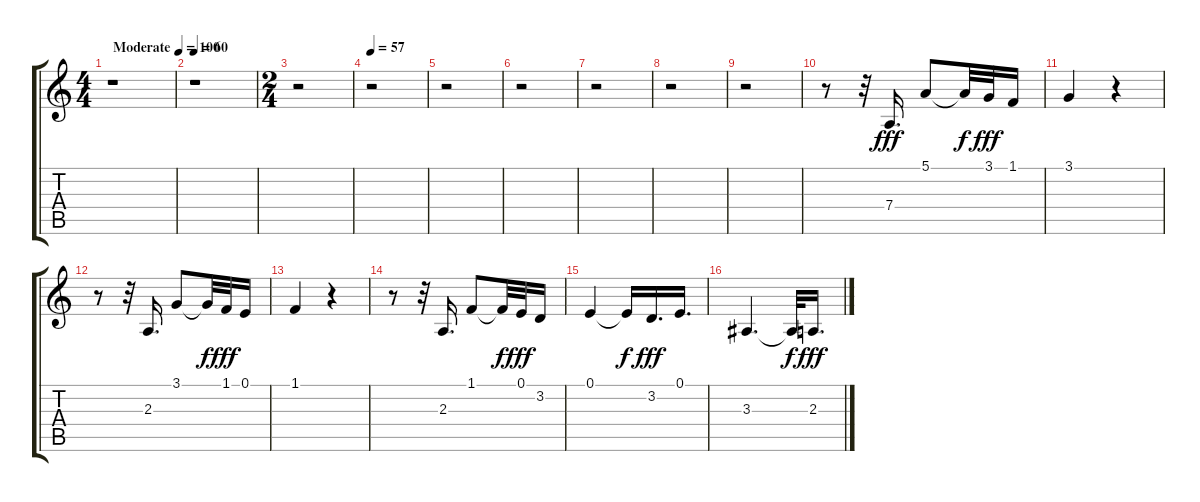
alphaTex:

\track "" {instrument voiceoohs}
\staff {score tabs}
\tuning (E4 B3 G3 D3 A2 E2) {hide}
\ts (4 4)
\tempo (100 "Moderate")
\clef g2
\ks c
r.1{dy fff instrument voiceoohs} |
\tempo 60
r.1 |
\ts (2 4)
r.2 |
\tempo 57
r.2 |
r.2 |
r.2 |
r.2 |
r.2 |
r.2 |
r.8 r.32 7.4.16{d} 5.1.8 5.1{t}.32{dy f} 3.1.32{dy fff} 1.1.16 |
3.1.4 r.4 |
r.8 r.32 2.3.16{d} 3.1.8 3.1{t}.32{dy f} 1.1.32{dy fff} 0.1.16 |
1.1.4 r.4 |
r.8 r.32 2.3.16{d} 1.1.8 1.1{t}.32{dy f} 0.1.32{dy fff} 3.2.16 |
0.1.4 0.1{t}.16{dy f} 3.2.16{d dy fff} 0.1.16{d} |
3.3.4{d} 3.3{t}.32{dy f} 2.3.16{d dy fff}
